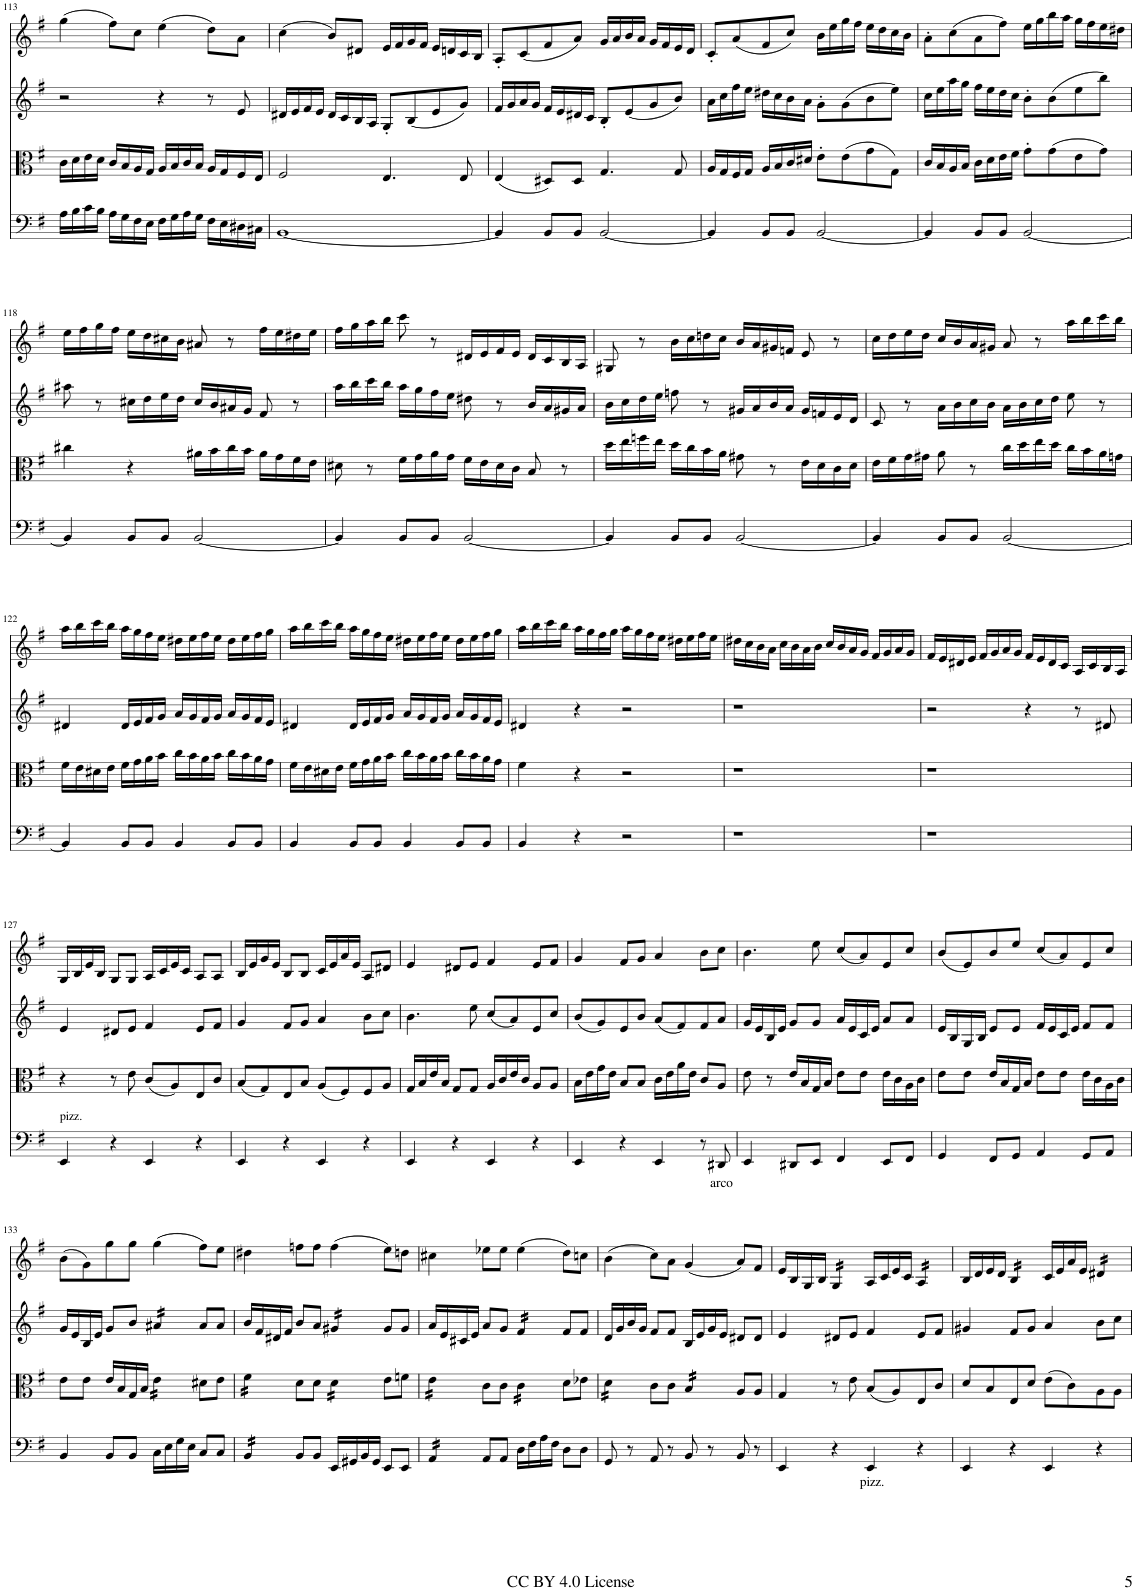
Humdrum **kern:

**kern	**text	**kern	**kern	**kern
*part4	*part4	*part3	*part2	*part1
*staff4	*staff4	*staff3	*staff2	*staff1
*I"Cello	*	*I"Viola	*I"Violin II	*I"Violin I
*	*	*I'Vla	*I'Vln	*I'Vln
!!LO:PB:g=z
*clefF4	*	*clefC3	*clefG2	*clefG2
*k[f#]	*	*k[f#]	*k[f#]	*k[f#]
*M4/4	*	*M4/4	*M4/4	*M4/4
*met(c)	*	*met(c)	*met(c)	*met(c)
=113	=113	=113	=113	=113
16A\LL	.	16c\LL	2r	(4gg\
16B\	.	16d\	.	.
16c\	.	16e\	.	.
16B\JJ	.	16d\JJ	.	.
16A\LL	.	16c/LL	.	8ff#\L)
16G\	.	16B/	.	.
16F#\	.	16A/	.	8cc\J
16E\JJ	.	16G/JJ	.	.
16F#\LL	.	16A/LL	4r	(4ee\
16G\	.	16B/	.	.
16A\	.	16c/	.	.
16G\JJ	.	16B/JJ	.	.
16F#\LL	.	16A/LL	8r	8dd\L)
16E\	.	16G/	.	.
16D#X\	.	16F#/	8e/	8a\J
16C#X\JJ	.	16E/JJ	.	.
=114	=114	=114	=114	=114
[1BB	.	2F#/	16d#X/LL	(4cc\
.	.	.	16e/	.
.	.	.	16f#/	.
.	.	.	16e/JJ	.
.	.	.	16d#/LL	8b/L)
.	.	.	16c/	.
.	.	.	16B/	8d#X/J
.	.	.	16A/JJ	.
.	.	4.E/	8G'/L	16e/LL
.	.	.	.	16f#/
.	.	.	(8B/	16g/
.	.	.	.	16f#/JJ
.	.	.	8e/	16e/LL
.	.	.	.	16dn/
.	.	8E/	8g/J)	16c/
.	.	.	.	16B/JJ
=115	=115	=115	=115	=115
4BB/]	.	(4E/	16f#/LL	8A'/L
.	.	.	16g/	.
.	.	.	16a/	(8c/
.	.	.	16g/JJ	.
8BB/L	.	8D#X/L)	16f#/LL	8f#/
.	.	.	16e/	.
8BB/J	.	8D#/J	16d#X/	8a/J)
.	.	.	16c/JJ	.
[2BB/	.	4.G/	8B'/L	16g/LL
.	.	.	.	16a/
.	.	.	(8e/	16b/
.	.	.	.	16a/JJ
.	.	.	8g/	16g/LL
.	.	.	.	16f#/
.	.	8G/	8b/J)	16e/
.	.	.	.	16d/JJ
=116	=116	=116	=116	=116
4BB/]	.	16A/LL	16a\LL	8c'/L
.	.	16G/	16cc\	.
.	.	16F#/	16ff#\	(8a/
.	.	16G/JJ	16ee\JJ	.
8BB/L	.	16A/LL	16dd#X\LL	8f#/
.	.	16B/	16cc\	.
8BB/J	.	16c/	16b\	8cc/J)
.	.	16d#X/JJ	16a\JJ	.
[2BB/	.	8e'\L	8g'\L	16b\LL
.	.	.	.	16ee\
.	.	(8e\	(8g\	16gg\
.	.	.	.	16ff#\JJ
.	.	8g\	8b\	16ee\LL
.	.	.	.	16dd\
.	.	8G\J)	8ee\J)	16cc\
.	.	.	.	16b\JJ
=117	=117	=117	=117	=117
4BB/]	.	16c/LL	16cc\LL	8a'\L
.	.	16B/	16ee\	.
.	.	16A/	16aa\	(>8cc\
.	.	16B/JJ	16gg\JJ	.
8BB/L	.	16c\LL	16ff#\LL	8a\
.	.	16d\	16ee\	.
8BB/J	.	16e\	16dd\	8ff#\J)
.	.	16f#\JJ	16cc\JJ	.
[2BB/	.	8g'\L	8b'\L	16ee\LL
.	.	.	.	16gg\
.	.	(8g\	(8b\	16bb\
.	.	.	.	16aa\JJ
.	.	8e\	8ee\	16gg\LL
.	.	.	.	16ff#\
.	.	8g\J)	8bb\J)	16ee\
.	.	.	.	16dd#X\JJ
!!LO:LB:g=z
=118	=118	=118	=118	=118
4BB/]	.	4cc#X\	8aa#X\	16ee\LL
.	.	.	.	16ff#\
.	.	.	8r	16gg\
.	.	.	.	16ff#\JJ
8BB/L	.	4r	16cc#X\LL	16ee\LL
.	.	.	16dd\	16dd\
8BB/J	.	.	16ee\	16cc#X\
.	.	.	16dd\JJ	16b\JJ
[2BB/	.	16a#X\LL	16cc#/LL	8a#X/
.	.	16b\	16b/	.
.	.	16cc#\	16a#X/	8r
.	.	16b\JJ	16g/JJ	.
.	.	16a#\LL	8f#/	16ff#\LL
.	.	16g\	.	16ee\
.	.	16f#\	8r	16dd#X\
.	.	16e\JJ	.	16ee\JJ
=119	=119	=119	=119	=119
4BB/]	.	8d#X\	16aa\LL	16ff#\LL
.	.	.	16bb\	16gg\
.	.	8r	16ccc\	16aa\
.	.	.	16bb\JJ	16bb\JJ
8BB/L	.	16f#\LL	16aa\LL	8ccc\
.	.	16g\	16gg\	.
8BB/J	.	16a\	16ff#\	8r
.	.	16g\JJ	16ee\JJ	.
[2BB/	.	16f#\LL	8dd#X\	16d#X/LL
.	.	16e\	.	16e/
.	.	16d#\	8r	16f#/
.	.	16c\JJ	.	16e/JJ
.	.	8B/	16b/LL	16d#/LL
.	.	.	16a/	16c/
.	.	8r	16g#X/	16B/
.	.	.	16a/JJ	16A/JJ
=120	=120	=120	=120	=120
4BB/]	.	16dd\LL	16b\LL	8G#X/
.	.	16ee\	16cc\	.
.	.	16ffn\	16dd\	8r
.	.	16ee\JJ	16ee\JJ	.
8BB/L	.	16dd\LL	8ffn\	16b\LL
.	.	16cc\	.	16cc\
8BB/J	.	16b\	8r	16ddn\
.	.	16a\JJ	.	16cc\JJ
[2BB/	.	8g#X\	16g#X/LL	16b/LL
.	.	.	16a/	16a/
.	.	8r	16b/	16g#X/
.	.	.	16a/JJ	16fn/JJ
.	.	16e\LL	16g#/LL	8e/
.	.	16d\	16fn/	.
.	.	16c\	16e/	8r
.	.	16d\JJ	16d/JJ	.
=121	=121	=121	=121	=121
4BB/]	.	16e\LL	8c/	16cc\LL
.	.	16f#\	.	16dd\
.	.	16g\	8r	16ee\
.	.	16g#X\JJ	.	16dd\JJ
8BB/L	.	8a\	16a\LL	16cc/LL
.	.	.	16b\	16b/
8BB/J	.	8r	16cc\	16a/
.	.	.	16b\JJ	16g#X/JJ
[2BB/	.	16cc\LL	16a\LL	8a/
.	.	16dd\	16b\	.
.	.	16ee\	16cc\	8r
.	.	16dd\JJ	16dd\JJ	.
.	.	16cc\LL	8ee\	16aa\LL
.	.	16b\	.	16bb\
.	.	16a\	8r	16ccc\
.	.	16gn\JJ	.	16bb\JJ
!!LO:LB:g=z
=122	=122	=122	=122	=122
4BB/]	.	16f#\LL	4d#X/	16aa\LL
.	.	16e\	.	16bb\
.	.	16d#X\	.	16ccc\
.	.	16e\JJ	.	16bb\JJ
8BB/L	.	16f#\LL	16d#/LL	16aa\LL
.	.	16g\	16e/	16gg\
8BB/J	.	16a\	16f#/	16ff#\
.	.	16b\JJ	16g/JJ	16ee\JJ
4BB/	.	16cc\LL	16a/LL	16dd#X\LL
.	.	16b\	16g/	16ee\
.	.	16a\	16f#/	16ff#\
.	.	16b\JJ	16g/JJ	16ee\JJ
8BB/L	.	16cc\LL	16a/LL	16dd#\LL
.	.	16b\	16g/	16ee\
8BB/J	.	16a\	16f#/	16ff#\
.	.	16g\JJ	16e/JJ	16gg\JJ
=123	=123	=123	=123	=123
4BB/	.	16f#\LL	4d#X/	16aa\LL
.	.	16e\	.	16bb\
.	.	16d#X\	.	16ccc\
.	.	16e\JJ	.	16bb\JJ
8BB/L	.	16f#\LL	16d#/LL	16aa\LL
.	.	16g\	16e/	16gg\
8BB/J	.	16a\	16f#/	16ff#\
.	.	16b\JJ	16g/JJ	16ee\JJ
4BB/	.	16cc\LL	16a/LL	16dd#X\LL
.	.	16b\	16g/	16ee\
.	.	16a\	16f#/	16ff#\
.	.	16b\JJ	16g/JJ	16ee\JJ
8BB/L	.	16cc\LL	16a/LL	16dd#\LL
.	.	16b\	16g/	16ee\
8BB/J	.	16a\	16f#/	16ff#\
.	.	16g\JJ	16e/JJ	16gg\JJ
=124	=124	=124	=124	=124
4BB/	.	4f#\	4d#X/	16aa\LL
.	.	.	.	16bb\
.	.	.	.	16ccc\
.	.	.	.	16bb\JJ
4r	.	4r	4r	16aa\LL
.	.	.	.	16gg\
.	.	.	.	16ff#\
.	.	.	.	16gg\JJ
2r	.	2r	2r	16aa\LL
.	.	.	.	16gg\
.	.	.	.	16ff#\
.	.	.	.	16ee\JJ
.	.	.	.	16dd#X\LL
.	.	.	.	16ee\
.	.	.	.	16ff#\
.	.	.	.	16ee\JJ
=125	=125	=125	=125	=125
1r	.	1r	1r	16dd#X\LL
.	.	.	.	16cc\
.	.	.	.	16b\
.	.	.	.	16a\JJ
.	.	.	.	16cc\LL
.	.	.	.	16b\
.	.	.	.	16a\
.	.	.	.	16b\JJ
.	.	.	.	16cc/LL
.	.	.	.	16b/
.	.	.	.	16a/
.	.	.	.	16g/JJ
.	.	.	.	16f#/LL
.	.	.	.	16g/
.	.	.	.	16a/
.	.	.	.	16g/JJ
=126	=126	=126	=126	=126
1r	.	1r	2r	16f#/LL
.	.	.	.	16e/
.	.	.	.	16d#X/
.	.	.	.	16e/JJ
.	.	.	.	16f#/LL
.	.	.	.	16g/
.	.	.	.	16a/
.	.	.	.	16g/JJ
.	.	.	4r	16f#/LL
.	.	.	.	16e/
.	.	.	.	16d#/
.	.	.	.	16c/JJ
.	.	.	8r	16A/LL
.	.	.	.	16c/
.	.	.	8d#X/	16B/
.	.	.	.	16A/JJ
!!LO:LB:g=z
=127	=127	=127	=127	=127
!LO:TX:a:t=pizz.	!	!	!	!
4EE/	.	4r	4e/	16G/LL
.	.	.	.	16B/
.	.	.	.	16e/
.	.	.	.	16B/JJ
4r	.	8r	8d#X/L	8G/L
.	.	8e\	8e/J	8G/J
4EE/	.	(8c/L	4f#/	16A/LL
.	.	.	.	16c/
.	.	8A/)	.	16e/
.	.	.	.	16c/JJ
4r	.	8E/	8e/L	8A/L
.	.	8c/J	8f#/J	8A/J
=128	=128	=128	=128	=128
4EE/	.	(8B/L	4g/	16B/LL
.	.	.	.	16e/
.	.	8G/)	.	16g/
.	.	.	.	16e/JJ
4r	.	8E/	8f#/L	8B/L
.	.	8B/J	8g/J	8B/J
4EE/	.	(8A/L	4a/	16c/LL
.	.	.	.	16e/
.	.	8F#/)	.	16a/
.	.	.	.	16e/JJ
4r	.	8F#/	8b\L	8A/L
.	.	8A/J	8cc\J	8d#X/J
=129	=129	=129	=129	=129
4EE/	.	16G/LL	4.b\	4e/
.	.	16B/	.	.
.	.	16e/	.	.
.	.	16B/JJ	.	.
4r	.	8G/L	.	8d#X/L
.	.	8G/J	8ee\	8e/J
4EE/	.	16A/LL	(8cc/L	4f#/
.	.	16c/	.	.
.	.	16e/	8a/)	.
.	.	16c/JJ	.	.
4r	.	8A/L	8e/	8e/L
.	.	8A/J	8cc/J	8f#/J
=130	=130	=130	=130	=130
4EE/	.	16B\LL	(8b/L	4g/
.	.	16e\	.	.
.	.	16g\	8g/)	.
.	.	16e\JJ	.	.
4r	.	8B/L	8e/	8f#/L
.	.	8B/J	8b/J	8g/J
4EE/	.	16c\LL	(8a/L	4a/
.	.	16e\	.	.
.	.	16a\	8f#/)	.
.	.	16e\JJ	.	.
8r	.	8c/L	8f#/	8b\L
!	!LO:LY:b	!	!	!
8DD#X/	arco	8A/J	8a/J	8cc\J
=131	=131	=131	=131	=131
4EE/	.	8e\	16g/LL	4.b\
.	.	.	16e/	.
.	.	8r	16B/	.
.	.	.	16e/JJ	.
8DD#X/L	.	16e/LL	8g/L	.
.	.	16B/	.	.
8EE/J	.	16G/	8g/J	8ee\
.	.	16B/JJ	.	.
4FF#/	.	8e\L	16a/LL	(8cc/L
.	.	.	16e/	.
.	.	8e\J	16c/	8a/)
.	.	.	16e/JJ	.
8EE/L	.	16e\LL	8a/L	8e/
.	.	16c\	.	.
8FF#/J	.	16A\	8a/J	8cc/J
.	.	16c\JJ	.	.
=132	=132	=132	=132	=132
4GG/	.	8e\L	16e/LL	(8b/L
.	.	.	16B/	.
.	.	8e\J	16G/	8e/)
.	.	.	16B/JJ	.
8FF#/L	.	16e/LL	8e/L	8b/
.	.	16B/	.	.
8GG/J	.	16G/	8e/J	8ee/J
.	.	16B/JJ	.	.
4AA/	.	8e\L	16f#/LL	(8cc/L
.	.	.	16e/	.
.	.	8e\J	16c/	8a/)
.	.	.	16e/JJ	.
8GG/L	.	16e\LL	8f#/L	8e/
.	.	16c\	.	.
8AA/J	.	16A\	8f#/J	8cc/J
.	.	16c\JJ	.	.
!!LO:LB:g=z
=133	=133	=133	=133	=133
4BB/	.	8e\L	16g/LL	(8b\L
.	.	.	16e/	.
.	.	8e\J	16B/	8g\)
.	.	.	16e/JJ	.
8BB/L	.	16e/LL	8g/L	8gg\
.	.	16B/	.	.
8BB/J	.	16G/	8b/J	8gg\J
.	.	16B/JJ	.	.
*	*	*tremolo	*	*
*	*	*	*tremolo	*
16C\LL	.	16e\LL	16a#X/LL	(4gg\
16E\	.	16e\	16a#X/	.
16G\	.	16e\	16a#X/	.
16E\JJ	.	16e\JJ	16a#X/JJ	.
*	*	*	*Xtremolo	*
*	*	*Xtremolo	*	*
8C/L	.	8d#X\L	8a#/L	8ff#\L)
8C/J	.	8e\J	8a#/J	8ee\J
=134	=134	=134	=134	=134
*tremolo	*	*	*	*
*	*	*tremolo	*	*
16BB/LL	.	16f#\LL	16b/LL	4dd#X\
16BB/	.	16f#\	16f#/	.
16BB/	.	16f#\	16d#X/	.
16BB/JJ	.	16f#\JJ	16f#/JJ	.
*	*	*Xtremolo	*	*
*Xtremolo	*	*	*	*
8BB/L	.	8d\L	8b/L	8ffn\L
8BB/J	.	8d\J	8a/J	8ff\J
*	*	*tremolo	*	*
*	*	*	*tremolo	*
16EE/LL	.	16d\LL	16g#X/LL	(4ff\
16GG#X/	.	16d\	16g#X/	.
16BB/	.	16d\	16g#X/	.
16GG#/JJ	.	16d\JJ	16g#X/JJ	.
*	*	*	*Xtremolo	*
*	*	*Xtremolo	*	*
8EE/L	.	8e\L	8g#/L	8ee\L)
8EE/J	.	8fn\J	8g#/J	8ddn\J
=135	=135	=135	=135	=135
*tremolo	*	*	*	*
*	*	*tremolo	*	*
16AA/LL	.	16e\LL	16a/LL	4cc#X\
16AA/	.	16e\	16e/	.
16AA/	.	16e\	16c#X/	.
16AA/JJ	.	16e\JJ	16e/JJ	.
*	*	*Xtremolo	*	*
*Xtremolo	*	*	*	*
8AA/L	.	8c\L	8a/L	8ee-X\L
8AA/J	.	8c\J	8g/J	8ee-\J
*	*	*tremolo	*	*
*	*	*	*tremolo	*
16D\LL	.	16c\LL	16f#/LL	(4ee-\
16F#\	.	16c\	16f#/	.
16A\	.	16c\	16f#/	.
16F#\JJ	.	16c\JJ	16f#/JJ	.
*	*	*	*Xtremolo	*
*	*	*Xtremolo	*	*
8D\L	.	8d\L	8f#/L	8dd\L)
8D\J	.	8e-X\J	8f#/J	8ccn\J
=136	=136	=136	=136	=136
*	*	*tremolo	*	*
8GG/	.	16d\LL	16d/LL	(4b\
.	.	16d\	16g/	.
8r	.	16d\	16b/	.
.	.	16d\JJ	16g/JJ	.
*	*	*Xtremolo	*	*
8AA/	.	8c\L	8f#/L	8cc\L)
8r	.	8c\J	8f#/J	8a\J
*	*	*tremolo	*	*
8BB/	.	16B/LL	16B/LL	(4g/
.	.	16B/	16e/	.
8r	.	16B/	16g/	.
.	.	16B/JJ	16e/JJ	.
*	*	*Xtremolo	*	*
8BB/	.	8A/L	8d#X/L	8a/L)
8r	.	8A/J	8d#/J	8f#/J
=137	=137	=137	=137	=137
4EE/	.	4G/	4e/	16e/LL
.	.	.	.	16B/
.	.	.	.	16G/
.	.	.	.	16B/JJ
*	*	*	*	*tremolo
4r	.	8r	8d#X/L	16G/LL
.	.	.	.	16G/
.	.	8e\	8e/J	16G/
.	.	.	.	16G/JJ
*	*	*	*	*Xtremolo
!	!LO:LY:b	!	!	!
4EE/	pizz.	(8B/L	4f#/	16A/LL
.	.	.	.	16c/
.	.	8A/)	.	16e/
.	.	.	.	16c/JJ
*	*	*	*	*tremolo
4r	.	8E/	8e/L	16A/LL
.	.	.	.	16A/
.	.	8c/J	8f#/J	16A/
.	.	.	.	16A/JJ
*	*	*	*	*Xtremolo
=138	=138	=138	=138	=138
4EE/	.	8d/L	4g#X/	16B/LL
.	.	.	.	16d/
.	.	8B/	.	16e/
.	.	.	.	16d/JJ
*	*	*	*	*tremolo
4r	.	8E/	8f#/L	16B/LL
.	.	.	.	16B/
.	.	8d/J	8g#/J	16B/
.	.	.	.	16B/JJ
*	*	*	*	*Xtremolo
4EE/	.	(8e\L	4a/	16c/LL
.	.	.	.	16e/
.	.	8c\)	.	16a/
.	.	.	.	16e/JJ
*	*	*	*	*tremolo
4r	.	8A\	8b\L	16d#X/LL
.	.	.	.	16d#X/
.	.	8A\J	8cc\J	16d#X/
.	.	.	.	16d#X/JJ
*	*	*	*	*Xtremolo
=	=	=	=	=
*-	*-	*-	*-	*-
